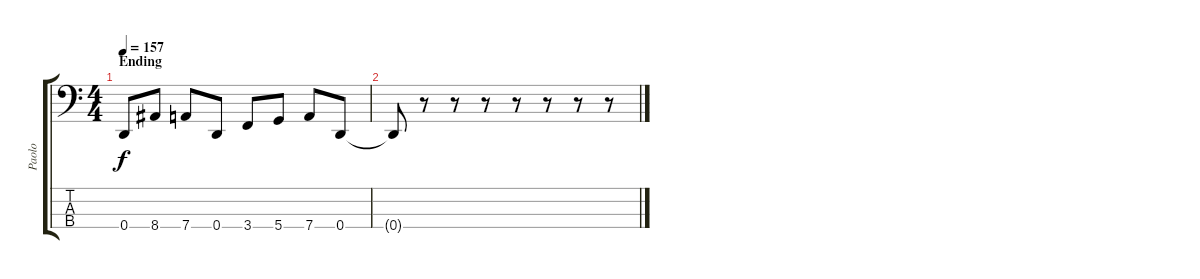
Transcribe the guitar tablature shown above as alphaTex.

\track ("Paolo" "Paolo") {instrument electricbasspick}
\staff {score tabs}
\tuning (G2 D2 A1 D1) {hide}
\ts (4 4)
\section ("" "Ending")
\tempo 157
\clef f4
\ks c
0.4.8{dy f} 8.4.8 7.4.8 0.4.8 3.4.8 5.4.8 7.4.8 0.4.8 |
0.4{t}.8 r.8 r.8 r.8 r.8 r.8 r.8 r.8
